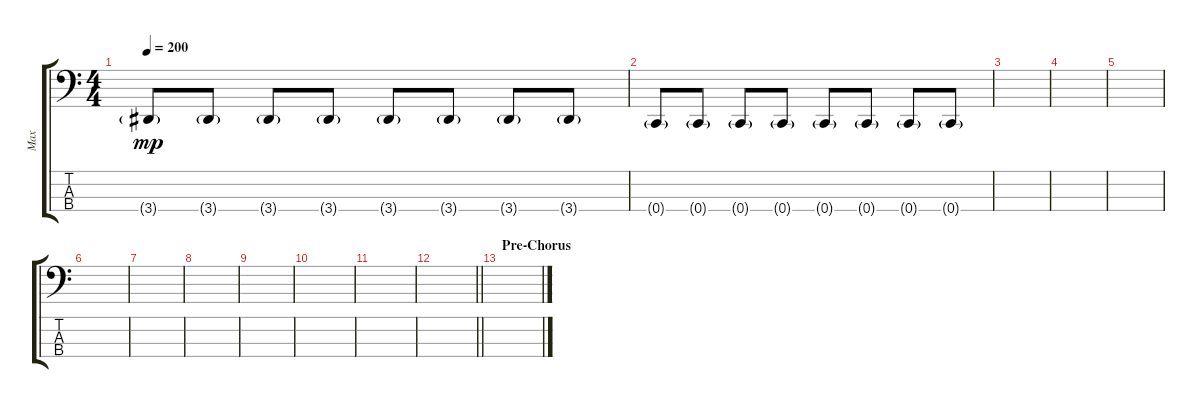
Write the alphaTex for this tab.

\track ("Max" "Max") {instrument distortionguitar}
\staff {score tabs}
\tuning (F2 C2 G1 C1) {hide}
\ts (4 4)
\tempo 200
\clef f4
\ks c
3.4{g}.8{dy mp} 3.4{g}.8 3.4{g}.8 3.4{g}.8 3.4{g}.8 3.4{g}.8 3.4{g}.8 3.4{g}.8 |
0.4{g}.8 0.4{g}.8 0.4{g}.8 0.4{g}.8 0.4{g}.8 0.4{g}.8 0.4{g}.8 0.4{g}.8 |
|
|
|
|
|
|
|
|
|
\barLineRight lightlight
|
\section ("" "Pre-Chorus")
